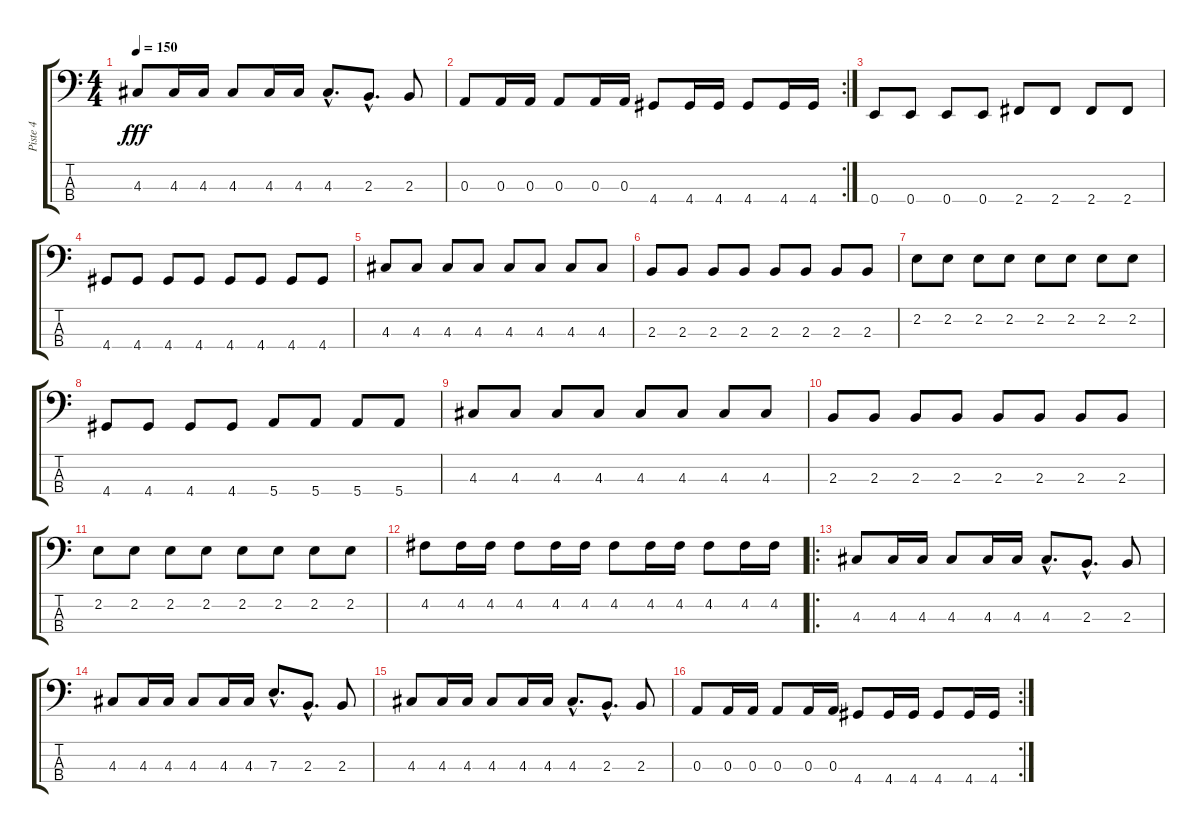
\track ("Piste 4" "Piste 4") {instrument electricbassfinger}
\staff {score tabs}
\tuning (G2 D2 A1 E1) {hide}
\ts (4 4)
\tempo 150
\clef f4
\ks c
4.3.8{dy fff} 4.3.16 4.3.16 4.3.8 4.3.16 4.3.16 4.3{hac}.8{d} 2.3{hac}.8{d} 2.3.8 |
\rc 2
0.3.8 0.3.16 0.3.16 0.3.8 0.3.16 0.3.16 4.4.8 4.4.16 4.4.16 4.4.8 4.4.16 4.4.16 |
0.4.8 0.4.8 0.4.8 0.4.8 2.4.8 2.4.8 2.4.8 2.4.8 |
4.4.8 4.4.8 4.4.8 4.4.8 4.4.8 4.4.8 4.4.8 4.4.8 |
4.3.8 4.3.8 4.3.8 4.3.8 4.3.8 4.3.8 4.3.8 4.3.8 |
2.3.8 2.3.8 2.3.8 2.3.8 2.3.8 2.3.8 2.3.8 2.3.8 |
2.2.8 2.2.8 2.2.8 2.2.8 2.2.8 2.2.8 2.2.8 2.2.8 |
4.4.8 4.4.8 4.4.8 4.4.8 5.4.8 5.4.8 5.4.8 5.4.8 |
4.3.8 4.3.8 4.3.8 4.3.8 4.3.8 4.3.8 4.3.8 4.3.8 |
2.3.8 2.3.8 2.3.8 2.3.8 2.3.8 2.3.8 2.3.8 2.3.8 |
2.2.8 2.2.8 2.2.8 2.2.8 2.2.8 2.2.8 2.2.8 2.2.8 |
4.2.8 4.2.16 4.2.16 4.2.8 4.2.16 4.2.16 4.2.8 4.2.16 4.2.16 4.2.8 4.2.16 4.2.16 |
\ro
4.3.8 4.3.16 4.3.16 4.3.8 4.3.16 4.3.16 4.3{hac}.8{d} 2.3{hac}.8{d} 2.3.8 |
4.3.8 4.3.16 4.3.16 4.3.8 4.3.16 4.3.16 7.3{hac}.8{d} 2.3{hac}.8{d} 2.3.8 |
4.3.8 4.3.16 4.3.16 4.3.8 4.3.16 4.3.16 4.3{hac}.8{d} 2.3{hac}.8{d} 2.3.8 |
\rc 2
0.3.8 0.3.16 0.3.16 0.3.8 0.3.16 0.3.16 4.4.8 4.4.16 4.4.16 4.4.8 4.4.16 4.4.16
